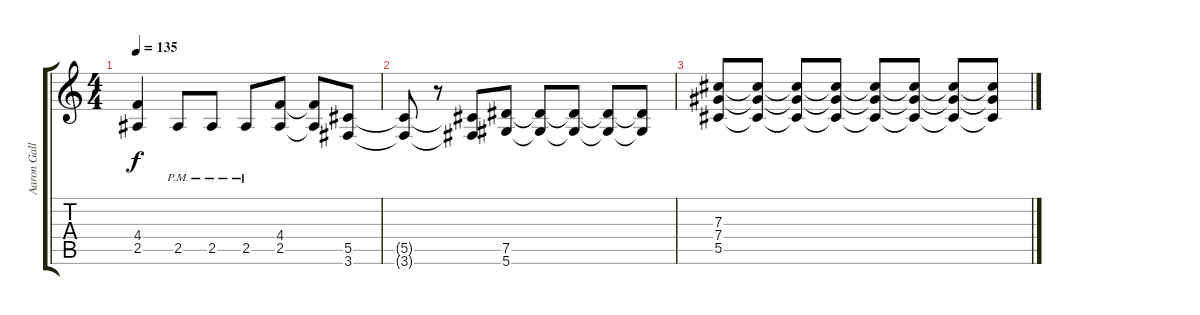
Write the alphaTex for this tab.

\track ("Aaron Gallegos" "Aaron Gall") {instrument distortionguitar}
\staff {score tabs}
\tuning (Eb4 Bb3 Gb3 Db3 Ab2 Eb2) {hide}
\ts (4 4)
\tempo 135
\clef g2
\ks c
(4.4{t} 2.5{t}).4{dy f} 2.5{pm}.8 2.5{pm}.8 2.5{pm}.8 (4.4 2.5).8 (4.4{t} 2.5{t}).8 (5.5 3.6).8 |
(5.5{t} 3.6{t}).8 r.8 (5.5{t} 3.6{t}).8 (7.5 5.6).8 (7.5{t} 5.6{t}).8 (7.5{t} 5.6{t}).8 (7.5{t} 5.6{t}).8 (7.5{t} 5.6{t}).8 |
(7.3 7.4 5.5).8 (7.3{t} 7.4{t} 5.5{t}).8 (7.3{t} 7.4{t} 5.5{t}).8 (7.3{t} 7.4{t} 5.5{t}).8 (7.3{t} 7.4{t} 5.5{t}).8 (7.3{t} 7.4{t} 5.5{t}).8 (7.3{t} 7.4{t} 5.5{t}).8 (7.3{t} 7.4{t} 5.5{t}).8
